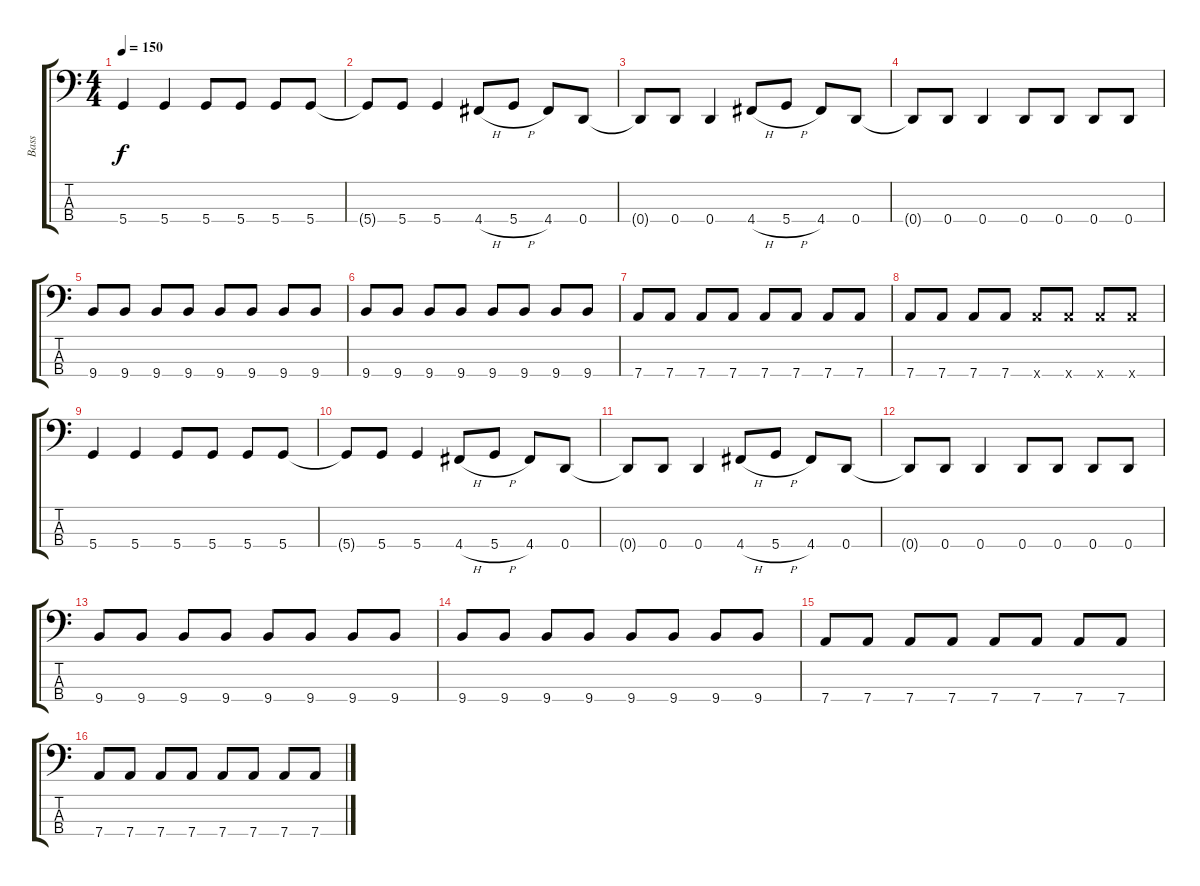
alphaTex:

\track ("Bass" "Bass") {instrument electricbassfinger}
\staff {score tabs}
\tuning (G2 D2 A1 D1) {hide}
\ts (4 4)
\tempo 150
\clef f4
\ks c
5.4.4{dy f} 5.4.4 5.4.8 5.4.8 5.4.8 5.4.8 |
5.4{t}.8 5.4.8 5.4.4 4.4{h}.8 5.4{h}.8 4.4.8 0.4.8 |
0.4{t}.8 0.4.8 0.4.4 4.4{h}.8 5.4{h}.8 4.4.8 0.4.8 |
0.4{t}.8 0.4.8 0.4.4 0.4.8 0.4.8 0.4.8 0.4.8 |
9.4.8 9.4.8 9.4.8 9.4.8 9.4.8 9.4.8 9.4.8 9.4.8 |
9.4.8 9.4.8 9.4.8 9.4.8 9.4.8 9.4.8 9.4.8 9.4.8 |
7.4.8 7.4.8 7.4.8 7.4.8 7.4.8 7.4.8 7.4.8 7.4.8 |
7.4.8 7.4.8 7.4.8 7.4.8 7.4{x}.8 7.4{x}.8 7.4{x}.8 7.4{x}.8 |
5.4.4 5.4.4 5.4.8 5.4.8 5.4.8 5.4.8 |
5.4{t}.8 5.4.8 5.4.4 4.4{h}.8 5.4{h}.8 4.4.8 0.4.8 |
0.4{t}.8 0.4.8 0.4.4 4.4{h}.8 5.4{h}.8 4.4.8 0.4.8 |
0.4{t}.8 0.4.8 0.4.4 0.4.8 0.4.8 0.4.8 0.4.8 |
9.4.8 9.4.8 9.4.8 9.4.8 9.4.8 9.4.8 9.4.8 9.4.8 |
9.4.8 9.4.8 9.4.8 9.4.8 9.4.8 9.4.8 9.4.8 9.4.8 |
7.4.8 7.4.8 7.4.8 7.4.8 7.4.8 7.4.8 7.4.8 7.4.8 |
7.4.8 7.4.8 7.4.8 7.4.8 7.4.8 7.4.8 7.4.8 7.4.8
